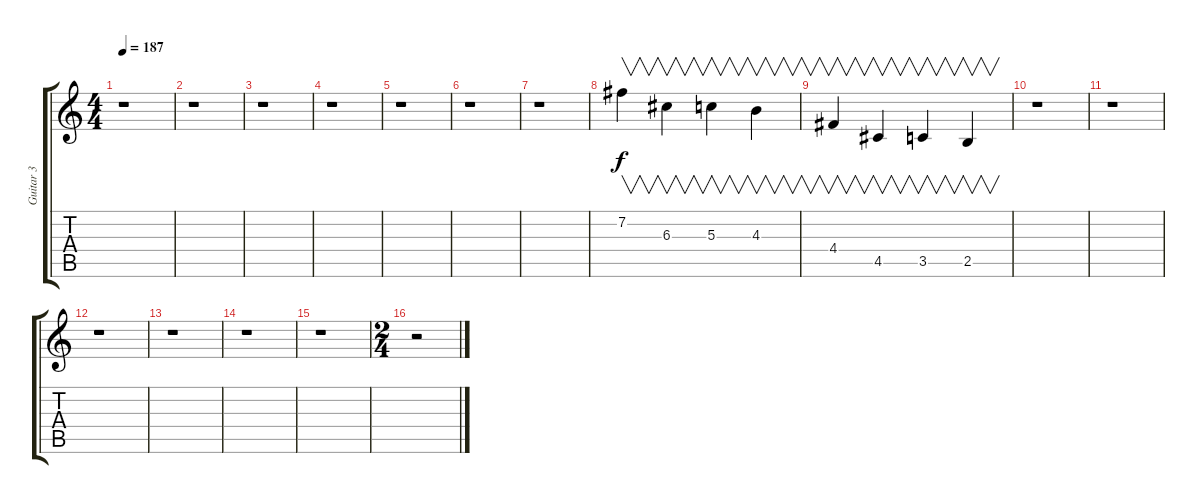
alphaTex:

\track ("Guitar 3" "Guitar 3") {instrument distortionguitar}
\staff {score tabs}
\tuning (E4 B3 G3 D3 A2 E2) {hide}
\ts (4 4)
\tempo 187
\clef g2
\ks c
r.1{dy f} |
r.1 |
r.1 |
r.1 |
r.1 |
r.1 |
r.1 |
7.2.4{v} 6.3.4{v} 5.3.4{v} 4.3.4{v} |
4.4.4{v} 4.5.4{v} 3.5.4{v} 2.5.4{v} |
r.1 |
r.1 |
r.1 |
r.1 |
r.1 |
r.1 |
\ts (2 4)
r.2
